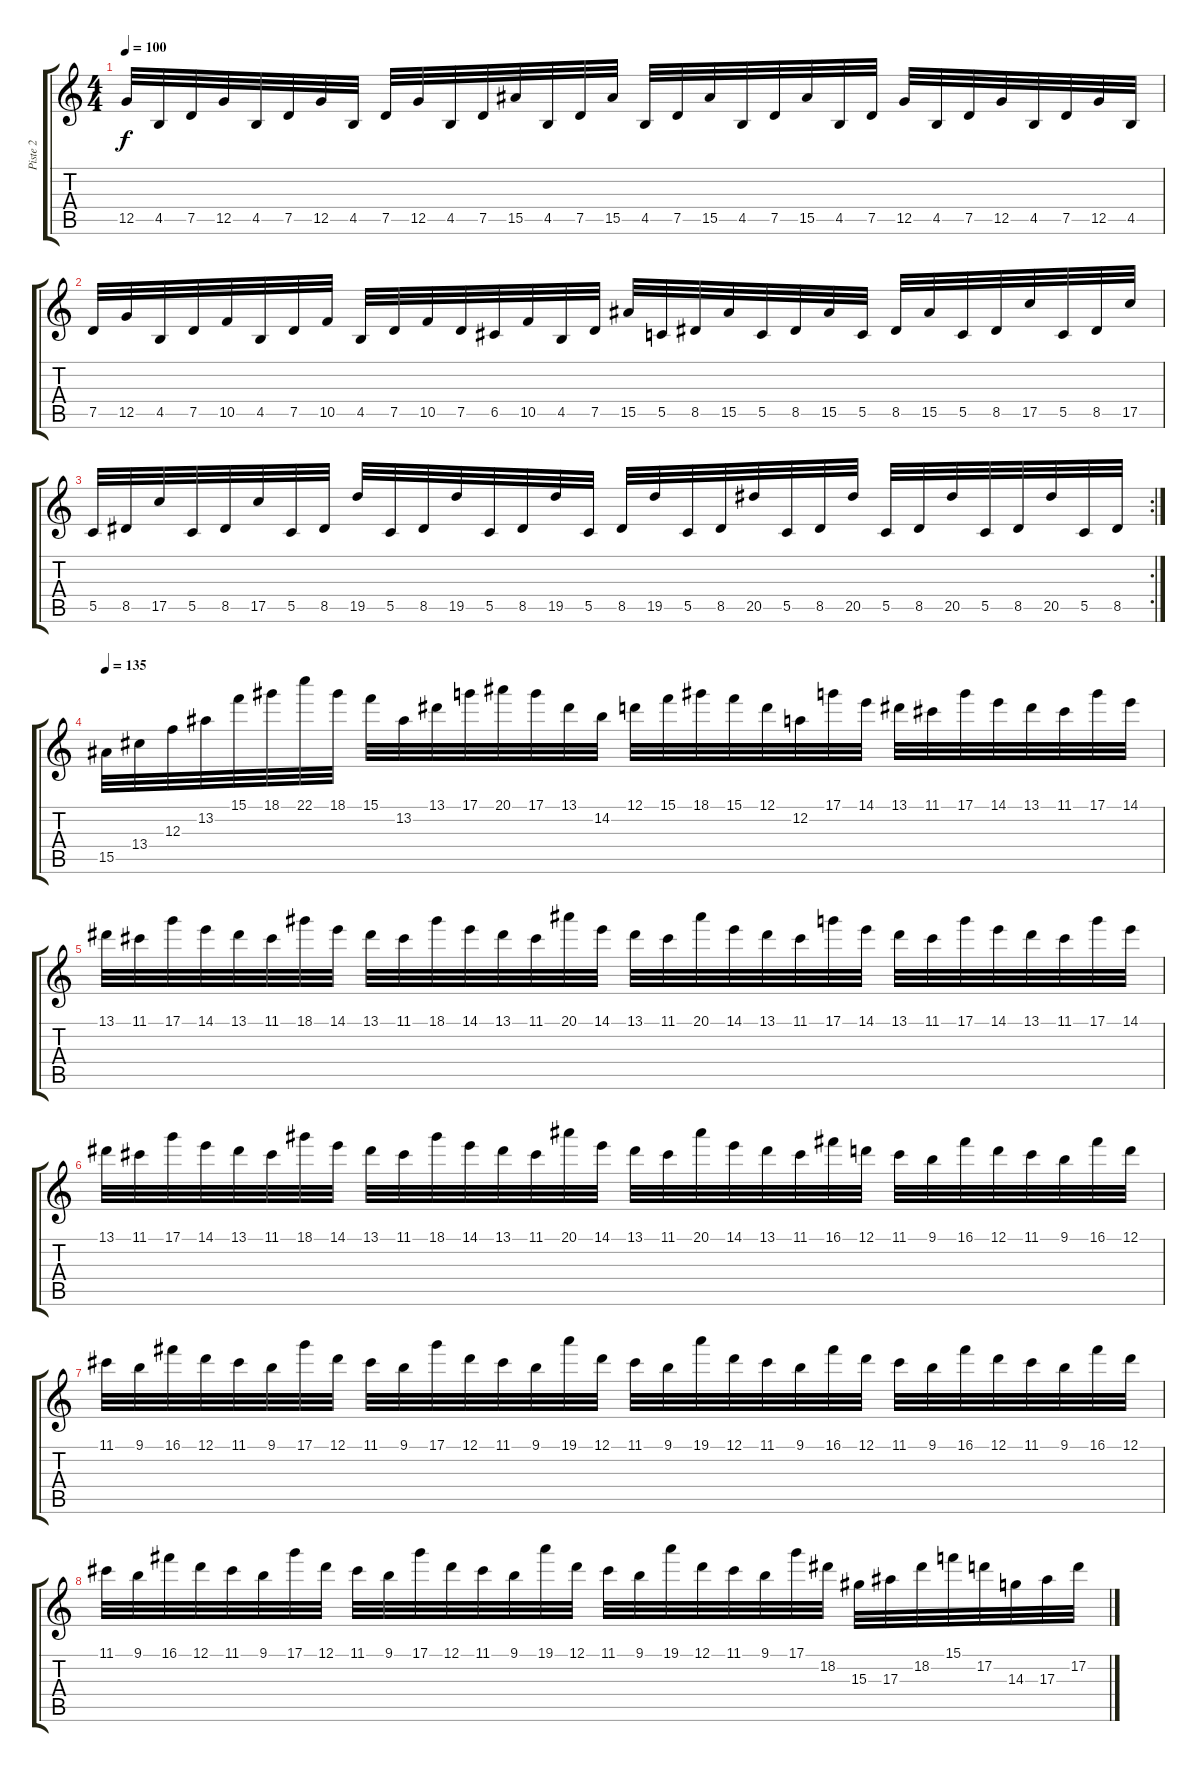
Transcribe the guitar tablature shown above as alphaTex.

\track ("Piste 2" "Piste 2") {instrument distortionguitar}
\staff {score tabs}
\tuning (D4 A3 F3 C3 G2 C2) {hide}
\ts (4 4)
\tempo 100
\clef g2
\ks c
12.5.32{dy f} 4.5.32 7.5.32 12.5.32 4.5.32 7.5.32 12.5.32 4.5.32 7.5.32 12.5.32 4.5.32 7.5.32 15.5.32 4.5.32 7.5.32 15.5.32 4.5.32 7.5.32 15.5.32 4.5.32 7.5.32 15.5.32 4.5.32 7.5.32 12.5.32 4.5.32 7.5.32 12.5.32 4.5.32 7.5.32 12.5.32 4.5.32 |
7.5.32 12.5.32 4.5.32 7.5.32 10.5.32 4.5.32 7.5.32 10.5.32 4.5.32 7.5.32 10.5.32 7.5.32 6.5.32 10.5.32 4.5.32 7.5.32 15.5.32 5.5.32 8.5.32 15.5.32 5.5.32 8.5.32 15.5.32 5.5.32 8.5.32 15.5.32 5.5.32 8.5.32 17.5.32 5.5.32 8.5.32 17.5.32 |
\rc 2
5.5.32 8.5.32 17.5.32 5.5.32 8.5.32 17.5.32 5.5.32 8.5.32 19.5.32 5.5.32 8.5.32 19.5.32 5.5.32 8.5.32 19.5.32 5.5.32 8.5.32 19.5.32 5.5.32 8.5.32 20.5.32 5.5.32 8.5.32 20.5.32 5.5.32 8.5.32 20.5.32 5.5.32 8.5.32 20.5.32 5.5.32 8.5.32 |
\tempo 135
15.5.32 13.4.32 12.3.32 13.2.32 15.1.32 18.1.32 22.1.32 18.1.32 15.1.32 13.2.32 13.1.32 17.1.32 20.1.32 17.1.32 13.1.32 14.2.32 12.1.32 15.1.32 18.1.32 15.1.32 12.1.32 12.2.32 17.1.32 14.1.32 13.1.32 11.1.32 17.1.32 14.1.32 13.1.32 11.1.32 17.1.32 14.1.32 |
13.1.32 11.1.32 17.1.32 14.1.32 13.1.32 11.1.32 18.1.32 14.1.32 13.1.32 11.1.32 18.1.32 14.1.32 13.1.32 11.1.32 20.1.32 14.1.32 13.1.32 11.1.32 20.1.32 14.1.32 13.1.32 11.1.32 17.1.32 14.1.32 13.1.32 11.1.32 17.1.32 14.1.32 13.1.32 11.1.32 17.1.32 14.1.32 |
13.1.32 11.1.32 17.1.32 14.1.32 13.1.32 11.1.32 18.1.32 14.1.32 13.1.32 11.1.32 18.1.32 14.1.32 13.1.32 11.1.32 20.1.32 14.1.32 13.1.32 11.1.32 20.1.32 14.1.32 13.1.32 11.1.32 16.1.32 12.1.32 11.1.32 9.1.32 16.1.32 12.1.32 11.1.32 9.1.32 16.1.32 12.1.32 |
11.1.32 9.1.32 16.1.32 12.1.32 11.1.32 9.1.32 17.1.32 12.1.32 11.1.32 9.1.32 17.1.32 12.1.32 11.1.32 9.1.32 19.1.32 12.1.32 11.1.32 9.1.32 19.1.32 12.1.32 11.1.32 9.1.32 16.1.32 12.1.32 11.1.32 9.1.32 16.1.32 12.1.32 11.1.32 9.1.32 16.1.32 12.1.32 |
11.1.32 9.1.32 16.1.32 12.1.32 11.1.32 9.1.32 17.1.32 12.1.32 11.1.32 9.1.32 17.1.32 12.1.32 11.1.32 9.1.32 19.1.32 12.1.32 11.1.32 9.1.32 19.1.32 12.1.32 11.1.32 9.1.32 17.1.32 18.2.32 15.3.32 17.3.32 18.2.32 15.1.32 17.2.32 14.3.32 17.3.32 17.2.32
